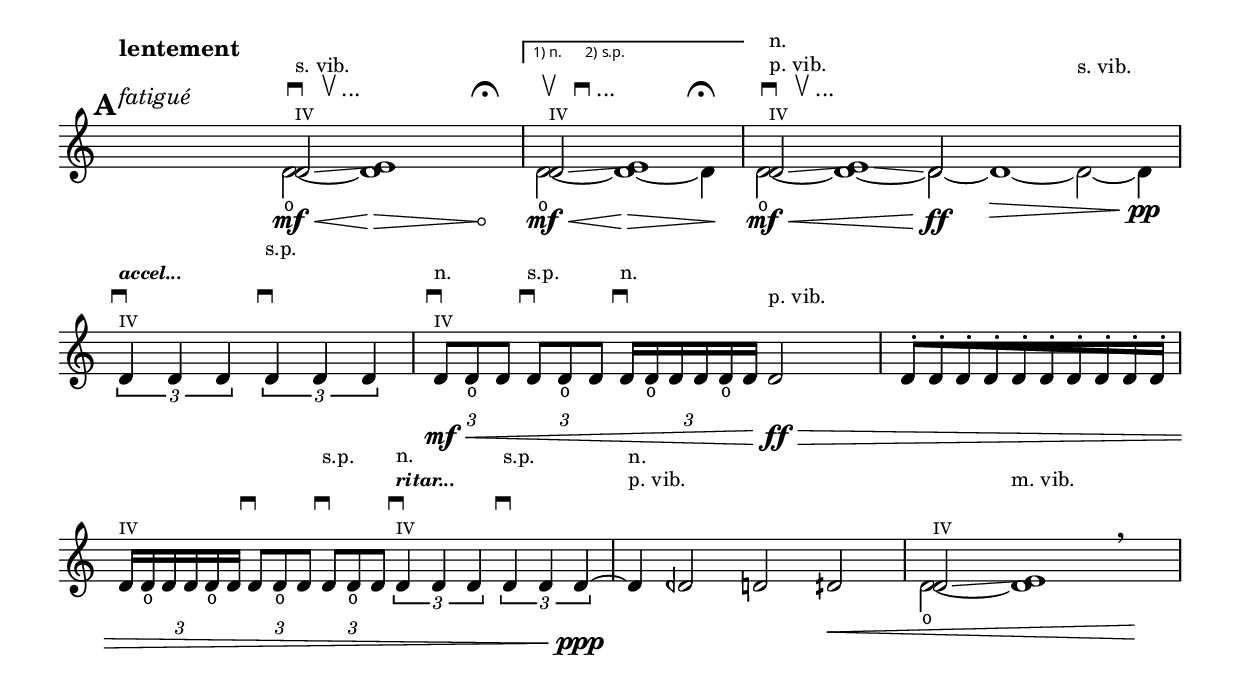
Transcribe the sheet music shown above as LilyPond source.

%% DO NOT EDIT this file manually; it is automatically
%% generated from LSR http://lsr.dsi.unimi.it
%% Make any changes in LSR itself, or in Documentation/snippets/new/ ,
%% and then run scripts/auxiliar/makelsr.py
%%
%% This file is in the public domain.
\version "2.16.0"

\header {
  lsrtags = "headword"

  texidoc = "
Unfretted headword

"
  doctitle = "Unfretted headword"
} % begin verbatim

% #!lilypond lcp-extract.ly -*- coding: utf-8; -*-

%%%
%%% les-cinq-pieds:
%%% extract for the lilypond documentaton project
%%%

%% Title:	Les cinq pieds
%% Composer: 	David Séverin
%% Date:	Juillet 2007
%% Instrument:	Violon Solo
%% Dedication:	A mon épouse Lívia De Souza Vidal
%% Additional:	avec l'aide de Krzysztof Wagenaar

%% Statement:

%% Here by, I, the composer, agree that this extract of my composition
%% be in the public domain and can be part of, used and presented in
%% the LilyPond Documention Project.

%% Statement Date: Octber the 9th, 2008


%%%
%%% Abbreviations
%%%

db         = \markup { \musicglyph #"scripts.downbow" }
dub        = \markup { \line { \musicglyph #"scripts.downbow" " " \musicglyph #"scripts.upbow" } }
dubetc     = \markup { \line { \musicglyph #"scripts.downbow" " " \musicglyph #"scripts.upbow" "..." } }

ub         = \markup { \musicglyph #"scripts.upbow" }
udb        = \markup { \line { \musicglyph #"scripts.upbow" " " \musicglyph #"scripts.downbow" } }
udbetc     = \markup { \line { \musicglyph #"scripts.upbow" " " \musicglyph #"scripts.downbow" "..." } }

fermaTa    = \markup \musicglyph #"scripts.ufermata"

accel   = \markup \tiny \italic \bold "accel..."
ritar   = \markup \tiny \italic \bold "ritar..."

ignore     = \override NoteColumn #'ignore-collision = ##t


%%
%% Strings
%%

svib           = \markup \small "s. vib."
pvib           = \markup \small "p. vib."
mvib           = \markup \small "m. vib."
sulp           = \markup \small "s.p."
norm           = \markup \small "n."

quatre         = \markup \teeny "IV"


%%
%% Shifting Notes
%%

shift      = \once \override NoteColumn #'force-hshift = #0.9
shifta     = \once \override NoteColumn #'force-hshift = #1.2
shiftb     = \once \override NoteColumn #'force-hshift = #1.4


%%
%% Hairpin
%%

% aniente        = "a niente"
aniente        = \once \override Hairpin #'circled-tip = ##t


%%
%% Tuplets
%%

tupletbp       = \once \override Staff.TupletBracket #'padding = #2.25


%%
%% Flag [Note Head - Stem]
%%

noflag         = \once \override Flag #'style = #'no-flag

%%%
%%% Functions
%%%

#(define-markup-command (colmark layout props args)
  (markup-list?)
  (let ((entries (cons (list '(baseline-skip . 2.3)) props)
       ))
   (interpret-markup layout entries
    (make-column-markup
     (map (lambda (arg)
	   (markup arg))
      (reverse args))))))


%%%
%%% Instruments
%%%

ViolinSolo = \relative c' {

  \voiceOne

  \set Score.markFormatter     =  #format-mark-box-numbers
  \override Score.VoltaBracket #'font-name                  = #"sans"
  \override Score.VoltaBracket #'extra-offset               = #'(0 . 1)
  \override SpacingSpanner     #'uniform-stretching         = ##t


  %% Measure 1
  \time 25/8
  \mark \default
  r2 ^\markup \colmark { \italic "fatigué" " " \bold "lentement"} r4 r r8
  <<
    { \shift d2 \glissando ^\markup \colmark { \quatre \dubetc \svib } \shifta e1 } \\
    { d2 \open \mf \< ~ \aniente d1  \! \> r4 r ^\markup \colmark { " " \fermaTa } \! }
  >>


  %% Measure 2
  \time 7/4
  \set Score.repeatCommands = #'((volta "1) n.      2) s.p."))
  <<
    { \shift d2 \glissando ^\markup \colmark { \quatre \udbetc } \shifta e1 } \\
    { d2 \open \mf \< ~ d1 \! \> ~ d4 ^\markup \colmark { " " \fermaTa } \! }
  >>
  \set Score.repeatCommands = #'((volta #f))


  %% Measure 3
  \time 15/4
  <<
    { \shift d2 \glissando ^\markup \colmark { \quatre \dubetc \pvib \norm } \shifta e1 \glissando d2 } \\
    { d2 \open \mf \< ~ d1 ~ d2 \ff  ~ d1 \> ~ d2 ^\markup \colmark { " " " " \svib } ~ d4 \pp}
  >>
  \break

  %% Measure 4
  \time 4/4
  \stemUp
  \tupletDown
  \times 2/3 { d4 ^\markup \colmark { \quatre \db \accel } d d }
  \times 2/3 { d4 ^\markup \colmark { " " \db " " \sulp } d d }



  %% Measure 5
  \time 5/4
  \tupletbp \times 2/3 { d8 \mf \< ^\markup \colmark { \quatre \db \norm } d _\open d }
  \tupletbp \times 2/3 { d8 ^\markup \colmark { " " \db \sulp } d _\open d }
  \tupletbp \times 2/3 { d16 ^\markup \colmark { " " \db \norm } d _\open d d d _\open d }
  d2 \ff ^\markup \colmark { " " \pvib } \>


  %% Measure 6
  \time 5/8
  \once \override Beam #'grow-direction = #RIGHT  % \featherDurations #(ly:make-moment 2 3)
  { d16 \staccato
    [ d \staccato d \staccato d \staccato d \staccato d \staccato d \staccato d \staccato d \staccato d \staccato]
  }
  \break


  %% Measure 7
  \time 7/4
  \tupletbp \times 2/3 { d16 ^\markup \colmark { \quatre } d _\open d d d _\open d }
  \tupletbp \times 2/3 { d8 ^\markup \colmark { " " \db } d _\open d }
  \tupletbp \times 2/3 { d8 ^\markup \colmark { " " \db " " \sulp } d _\open d }
  \times 2/3 { d4 ^\markup \colmark { \quatre \db \ritar \norm } d d }
  \times 2/3 { d4 ^\markup \colmark { " " \db " " \sulp } d d \ppp ~ }


  %% Measure 8
  d4 ^\markup \colmark { " " " " \pvib \norm }
  deh2 d dih \<


  %% Measure 9
  <<
    { \shift d2 \glissando ^\markup \colmark { \quatre } \shifta e1 } \\
    { d2 \open ~ d1  ^\markup \colmark { " " " " \mvib } }
  >>
  \breathe r4 \!

}


%%%
%%% Score
%%%

\score {

  <<
    \relative <<
      \new Staff \ViolinSolo
    >>

    \override Score.Rest #'transparent = ##t
    \set Score.defaultBarType          = "empty"
  >>

  \layout  {
    indent       = 0.0
    \context {
      \Staff
      \remove "Time_signature_engraver"
    }
    \context {
      \Score
      \remove "Bar_number_engraver"
    }
  }
}
